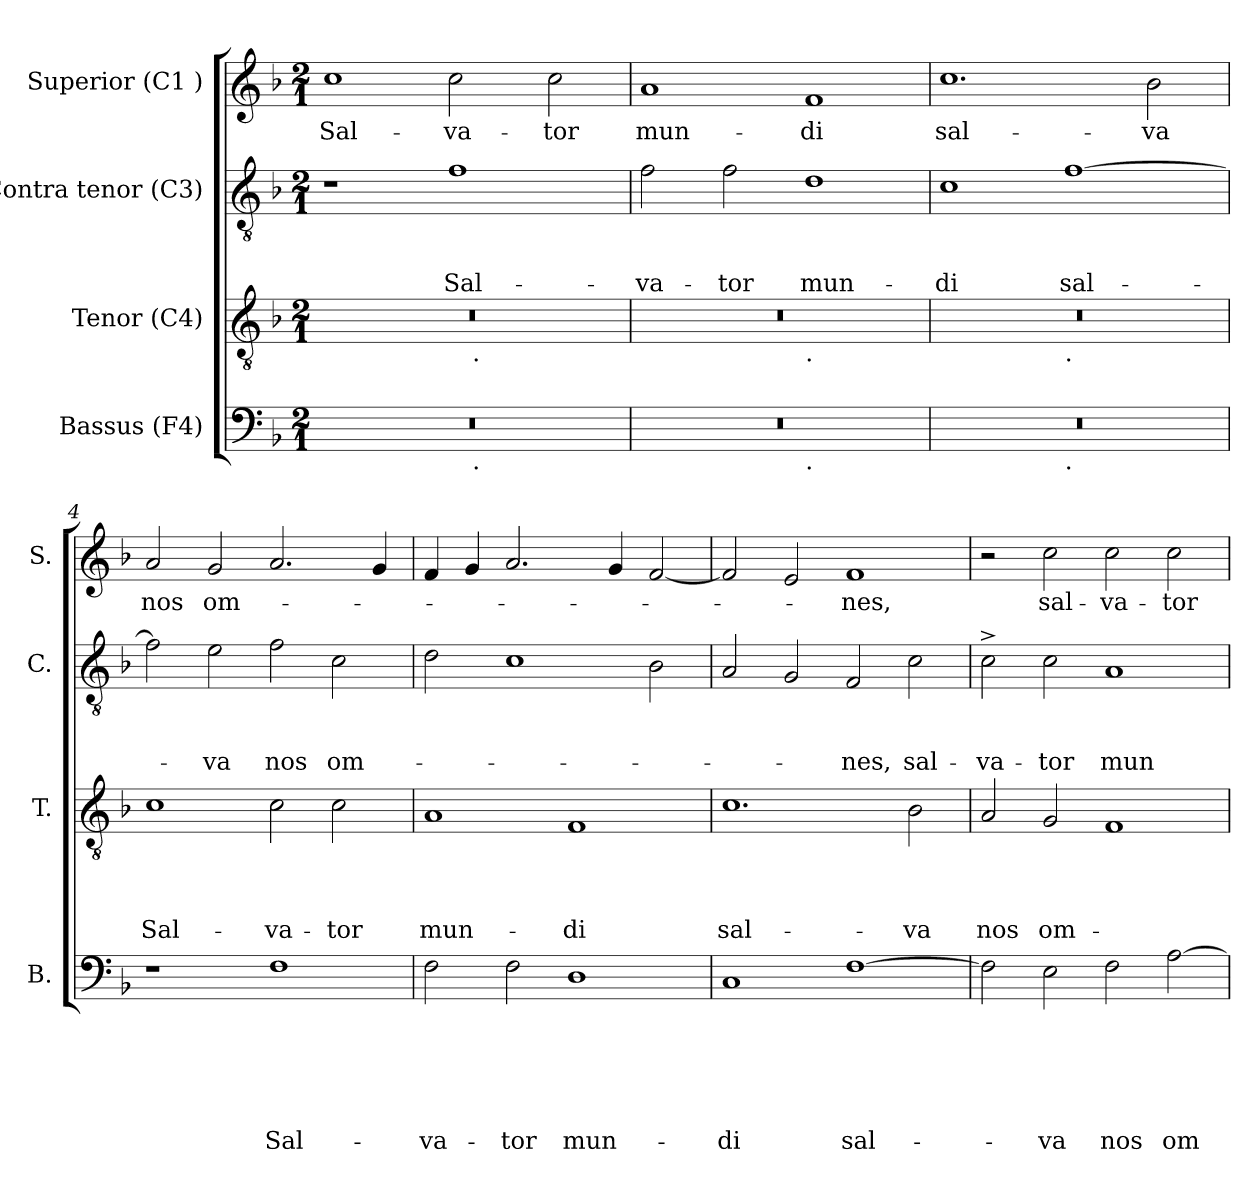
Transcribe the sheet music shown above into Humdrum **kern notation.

**kern	**text	**text	**text	**text	**text	**text	**kern	**text	**text	**text	**text	**kern	**text	**text	**text	**kern	**text
*part4	*part4	*part4	*part4	*part4	*part4	*part4	*part3	*part3	*part3	*part3	*part3	*part2	*part2	*part2	*part2	*part1	*part1
*staff4	*staff4	*staff4	*staff4	*staff4	*staff4	*staff4	*staff3	*staff3	*staff3	*staff3	*staff3	*staff2	*staff2	*staff2	*staff2	*staff1	*staff1
*I"Bassus (F4)	*	*	*	*	*	*	*I"Tenor (C4)	*	*	*	*	*I"Contra tenor (C3)	*	*	*	*I"Superior (C1 )	*
*I'B.	*	*	*	*	*	*	*I'T.	*	*	*	*	*I'C.	*	*	*	*I'S.	*
*clefF4	*	*	*	*	*	*	*clefGv2	*	*	*	*	*clefGv2	*	*	*	*clefG2	*
*k[b-]	*	*	*	*	*	*	*k[b-]	*	*	*	*	*k[b-]	*	*	*	*k[b-]	*
*F:	*	*	*	*	*	*	*F:	*	*	*	*	*F:	*	*	*	*F:	*
*M2/1	*	*	*	*	*	*	*M2/1	*	*	*	*	*M2/1	*	*	*	*M2/1	*
=1	=1	=1	=1	=1	=1	=1	=1	=1	=1	=1	=1	=1	=1	=1	=1	=1	=1
!	!	!	!	!	!	!	!	!	!	!	!	!	!	!	!	!	!LO:LY:b
*^	*	*	*	*	*	*	*^	*	*	*	*	*	*	*	*	*	*
0r	1ryy	.	.	.	.	.	.	0r	1ryy	.	.	.	.	1r	.	.	.	1cc	Sal-
!	!	!	!	!	!	!	!	!	!	!	!	!	!	!	!	!	!LO:LY:b	!	!LO:LY:b
.	16ryy	.	.	.	.	.	.	.	16ryy	.	.	.	.	1f	.	.	Sal-	2cc\	-va-
!	!	!	!	!	!	!	!	!	!LO:TX:b:t=.	!	!	!	!	!	!	!	!	!	!
!	!LO:TX:b:t=.	!	!	!	!	!	!	!	!	!	!	!	!	!	!	!	!	!	!
.	2...ryy	.	.	.	.	.	.	.	2...ryy	.	.	.	.	.	.	.	.	.	.
!	!	!	!	!	!	!	!	!	!	!	!	!	!	!	!	!	!	!	!LO:LY:b
.	.	.	.	.	.	.	.	.	.	.	.	.	.	.	.	.	.	2cc\	-tor
=2	=2	=2	=2	=2	=2	=2	=2	=2	=2	=2	=2	=2	=2	=2	=2	=2	=2	=2	=2
!	!	!	!	!	!	!	!	!	!	!	!	!	!	!	!	!	!LO:LY:b	!	!LO:LY:b
0r	1ryy	.	.	.	.	.	.	0r	1ryy	.	.	.	.	2f\	.	.	-va-	1a	mun-
!	!	!	!	!	!	!	!	!	!	!	!	!	!	!	!	!	!LO:LY:b	!	!
.	.	.	.	.	.	.	.	.	.	.	.	.	.	2f\	.	.	-tor	.	.
!	!	!	!	!	!	!	!	!	!LO:TX:b:t=.	!	!	!	!	!	!	!	!	!	!
!	!LO:TX:b:t=.	!	!	!	!	!	!	!	!	!	!	!	!	!	!	!	!	!	!
!	!	!	!	!	!	!	!	!	!	!	!	!	!	!	!	!	!LO:LY:b	!	!LO:LY:b
.	1ryy	.	.	.	.	.	.	.	1ryy	.	.	.	.	1d	.	.	mun-	1f	-di
=3	=3	=3	=3	=3	=3	=3	=3	=3	=3	=3	=3	=3	=3	=3	=3	=3	=3	=3	=3
!	!	!	!	!	!	!	!	!	!	!	!	!	!	!	!	!	!LO:LY:b	!	!LO:LY:b
0r	1ryy	.	.	.	.	.	.	0r	1ryy	.	.	.	.	1c	.	.	-di	1.cc	sal-
!	!	!	!	!	!	!	!	!	!LO:TX:b:t=.	!	!	!	!	!	!	!	!	!	!
!	!LO:TX:b:t=.	!	!	!	!	!	!	!	!	!	!	!	!	!	!	!	!	!	!
!	!	!	!	!	!	!	!	!	!	!	!	!	!	!	!	!	!LO:LY:b	!	!
.	1ryy	.	.	.	.	.	.	.	1ryy	.	.	.	.	[>1f	.	.	sal-	.	.
!	!	!	!	!	!	!	!	!	!	!	!	!	!	!	!	!	!	!	!LO:LY:b
.	.	.	.	.	.	.	.	.	.	.	.	.	.	.	.	.	.	2b-\	-va
=4	=4	=4	=4	=4	=4	=4	=4	=4	=4	=4	=4	=4	=4	=4	=4	=4	=4	=4	=4
!	!	!	!	!	!	!	!	!	!	!	!	!	!LO:LY:b	!	!	!	!	!	!LO:LY:b
*v	*v	*	*	*	*	*	*	*	*	*	*	*	*	*	*	*	*	*	*
*	*	*	*	*	*	*	*v	*v	*	*	*	*	*	*	*	*	*	*
1r	.	.	.	.	.	.	1c	.	.	.	Sal-	2f\]	.	.	.	2a/	nos
!	!	!	!	!	!	!	!	!	!	!	!	!	!	!	!LO:LY:b	!	!LO:LY:b
.	.	.	.	.	.	.	.	.	.	.	.	2e\	.	.	-va	2g/	om-
!	!	!	!	!	!	!LO:LY:b	!	!	!	!	!LO:LY:b	!	!	!	!LO:LY:b	!	!
1F	.	.	.	.	.	Sal-	2c\	.	.	.	-va-	2f\	.	.	nos	2.a/	.
!	!	!	!	!	!	!	!	!	!	!	!LO:LY:b	!	!	!	!LO:LY:b	!	!
.	.	.	.	.	.	.	2c\	.	.	.	-tor	2c\	.	.	om-	.	.
.	.	.	.	.	.	.	.	.	.	.	.	.	.	.	.	4g/	.
!!LO:LB:g=z
=5	=5	=5	=5	=5	=5	=5	=5	=5	=5	=5	=5	=5	=5	=5	=5	=5	=5
!	!	!	!	!	!	!LO:LY:b	!	!	!	!	!LO:LY:b	!	!	!	!	!	!
2F\	.	.	.	.	.	-va-	1A	.	.	.	mun-	2d\	.	.	.	4f/	.
.	.	.	.	.	.	.	.	.	.	.	.	.	.	.	.	4g/	.
!	!	!	!	!	!	!LO:LY:b	!	!	!	!	!	!	!	!	!	!	!
2F\	.	.	.	.	.	-tor	.	.	.	.	.	1c	.	.	.	2.a/	.
!	!	!	!	!	!	!LO:LY:b	!	!	!	!	!LO:LY:b	!	!	!	!	!	!
1D	.	.	.	.	.	mun-	1F	.	.	.	-di	.	.	.	.	.	.
.	.	.	.	.	.	.	.	.	.	.	.	.	.	.	.	4g/	.
.	.	.	.	.	.	.	.	.	.	.	.	2B-\	.	.	.	[<2f/	.
=6	=6	=6	=6	=6	=6	=6	=6	=6	=6	=6	=6	=6	=6	=6	=6	=6	=6
!	!	!	!	!	!	!LO:LY:b	!	!	!	!	!LO:LY:b	!	!	!	!	!	!
1C	.	.	.	.	.	-di	1.c	.	.	.	sal-	2A/	.	.	.	2f/]	.
.	.	.	.	.	.	.	.	.	.	.	.	2G/	.	.	.	2e/	.
!	!	!	!	!	!	!LO:LY:b	!	!	!	!	!	!	!	!	!LO:LY:b	!	!LO:LY:b
[>1F	.	.	.	.	.	sal-	.	.	.	.	.	2F/	.	.	-nes,	1f	-nes,
!	!	!	!	!	!	!	!	!	!	!	!LO:LY:b	!	!	!	!LO:LY:b	!	!
.	.	.	.	.	.	.	2B-\	.	.	.	-va	2c\	.	.	sal-	.	.
=7	=7	=7	=7	=7	=7	=7	=7	=7	=7	=7	=7	=7	=7	=7	=7	=7	=7
!	!	!	!	!	!	!	!	!	!	!	!LO:LY:b	!	!	!	!LO:LY:b	!	!
2F\]	.	.	.	.	.	.	2A/	.	.	.	nos	2c^>\	.	.	-va-	2r	.
!	!	!	!	!	!	!LO:LY:b	!	!	!	!	!LO:LY:b	!	!	!	!LO:LY:b	!	!LO:LY:b
2E\	.	.	.	.	.	-va	2G/	.	.	.	om-	2c\	.	.	-tor	2cc\	sal-
!	!	!	!	!	!	!LO:LY:b	!	!	!	!	!	!	!	!	!LO:LY:b	!	!LO:LY:b
2F\	.	.	.	.	.	nos	1F	.	.	.	.	1A	.	.	mun-	2cc\	-va-
!	!	!	!	!	!	!LO:LY:b	!	!	!	!	!	!	!	!	!	!	!LO:LY:b
[>2A\	.	.	.	.	.	om-	.	.	.	.	.	.	.	.	.	2cc\	-tor
=	=	=	=	=	=	=	=	=	=	=	=	=	=	=	=	=	=
*-	*-	*-	*-	*-	*-	*-	*-	*-	*-	*-	*-	*-	*-	*-	*-	*-	*-
